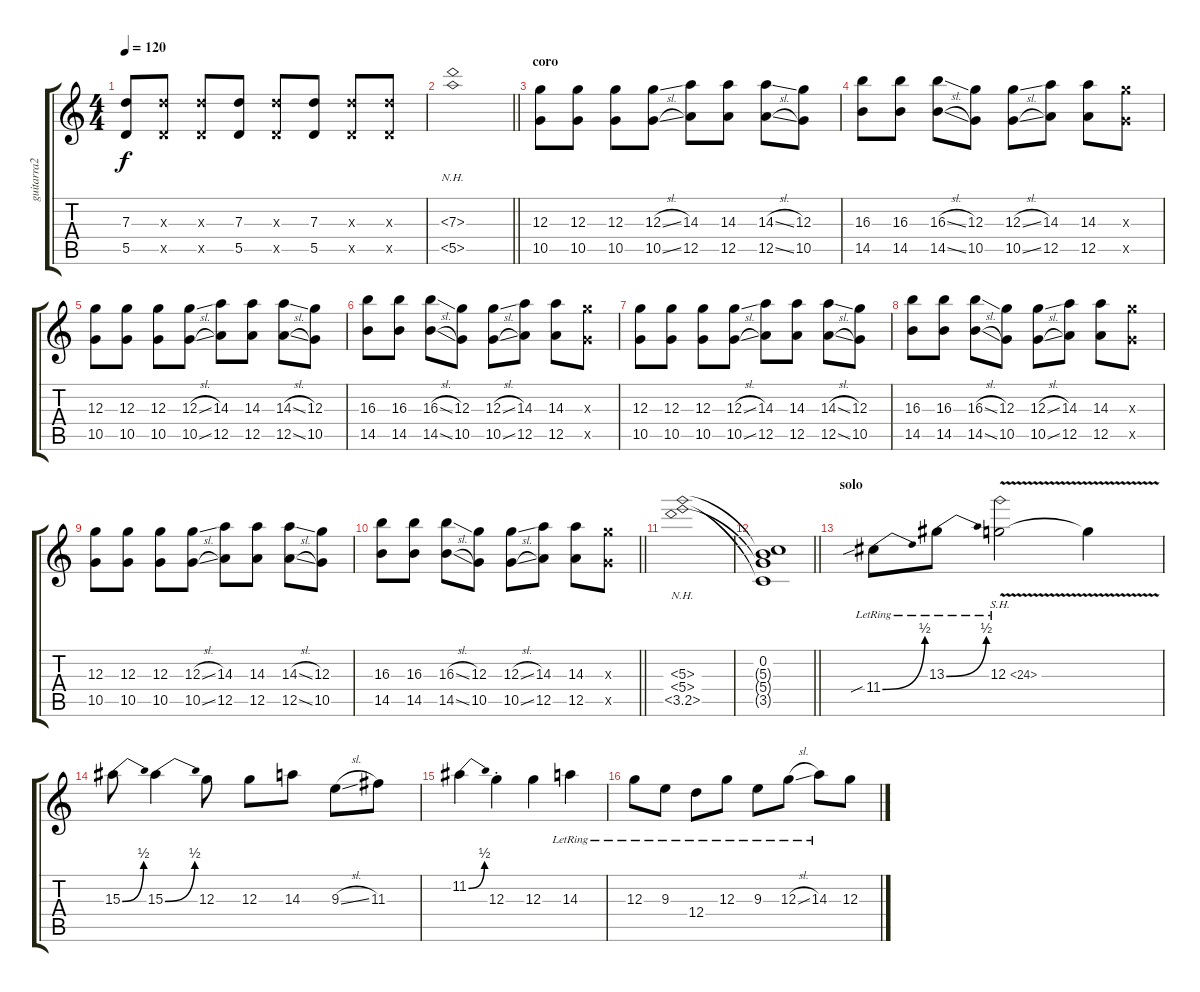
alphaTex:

\track ("guitarra2" "guitarra2") {instrument overdrivenguitar}
\staff {score tabs}
\tuning (E4 B3 G3 D3 A2 E2) {hide}
\ts (4 4)
\tempo 120
\clef g2
\ks c
(7.3 5.5).8{dy f} (7.3{x} 5.5{x}).8 (7.3{x} 5.5{x}).8 (7.3 5.5).8 (7.3{x} 5.5{x}).8 (7.3 5.5).8 (7.3{x} 5.5{x}).8 (7.3{x} 5.5{x}).8 |
\barLineRight lightlight
(7.3{nh} 5.5{nh}).1 |
\section ("" "coro")
(12.3 10.5).8 (12.3 10.5).8 (12.3 10.5).8 (12.3{sl} 10.5{sl}).8 (14.3 12.5).8 (14.3 12.5).8 (14.3{sl} 12.5{sl}).8 (12.3 10.5).8 |
(16.3 14.5).8 (16.3 14.5).8 (16.3{sl} 14.5{sl}).8 (12.3 10.5).8 (12.3{sl} 10.5{sl}).8 (14.3 12.5).8 (14.3 12.5).8 (12.3{x} 10.5{x}).8 |
(12.3 10.5).8 (12.3 10.5).8 (12.3 10.5).8 (12.3{sl} 10.5{sl}).8 (14.3 12.5).8 (14.3 12.5).8 (14.3{sl} 12.5{sl}).8 (12.3 10.5).8 |
(16.3 14.5).8 (16.3 14.5).8 (16.3{sl} 14.5{sl}).8 (12.3 10.5).8 (12.3{sl} 10.5{sl}).8 (14.3 12.5).8 (14.3 12.5).8 (12.3{x} 10.5{x}).8 |
(12.3 10.5).8 (12.3 10.5).8 (12.3 10.5).8 (12.3{sl} 10.5{sl}).8 (14.3 12.5).8 (14.3 12.5).8 (14.3{sl} 12.5{sl}).8 (12.3 10.5).8 |
(16.3 14.5).8 (16.3 14.5).8 (16.3{sl} 14.5{sl}).8 (12.3 10.5).8 (12.3{sl} 10.5{sl}).8 (14.3 12.5).8 (14.3 12.5).8 (12.3{x} 10.5{x}).8 |
(12.3 10.5).8 (12.3 10.5).8 (12.3 10.5).8 (12.3{sl} 10.5{sl}).8 (14.3 12.5).8 (14.3 12.5).8 (14.3{sl} 12.5{sl}).8 (12.3 10.5).8 |
\barLineRight lightlight
(16.3 14.5).8 (16.3 14.5).8 (16.3{sl} 14.5{sl}).8 (12.3 10.5).8 (12.3{sl} 10.5{sl}).8 (14.3 12.5).8 (14.3 12.5).8 (12.3{x} 10.5{x}).8 |
(5.3{nh} 5.4{nh} 3.5{nh}).1 |
\barLineRight lightlight
(0.2 5.3{t} 5.4{t} 3.5{t}).1 |
\section ("" "solo")
11.4{be (bend 0 0 60 2) sib lr}.8 13.3{be (bend 0 0 60 2) lr}.8 12.3{sh 12 v lr}.2 12.3{t}.4 |
15.3{be (bend 0 0 60 2)}.8 15.3{be (bend 0 0 60 2)}.4 12.3.8 12.3.8 14.3.8 9.3{sl}.8 11.3.8 |
11.2{be (bend 0 0 60 2)}.4 12.3{st}.4 12.3.4 14.3{lr}.4 |
12.3{lr}.8 9.3{lr}.8 12.4{lr}.8 12.3{lr}.8 9.3{lr}.8 12.3{sl lr}.8 14.3{lr}.8 12.3.8
